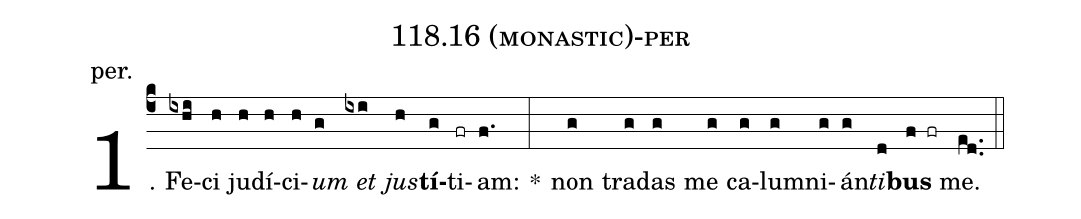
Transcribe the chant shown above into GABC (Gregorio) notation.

name: 118.16 (monastic)-per;
annotation: per.;
%%
(c4)1. Fe(ixhi)ci(h) ju(h)dí(h)ci(h)<i>um</i>(g) <i>et</i>(ixi) <i>jus</i>(h)<b>tí</b>(g)ti(fr)am:(f.) *(:) non(g) tra(g)das(g) me(g) ca(g)lum(g)ni(g)án(g)<i>ti</i>(d)<b>bus</b>(f fr) me.(ed..) (::)
